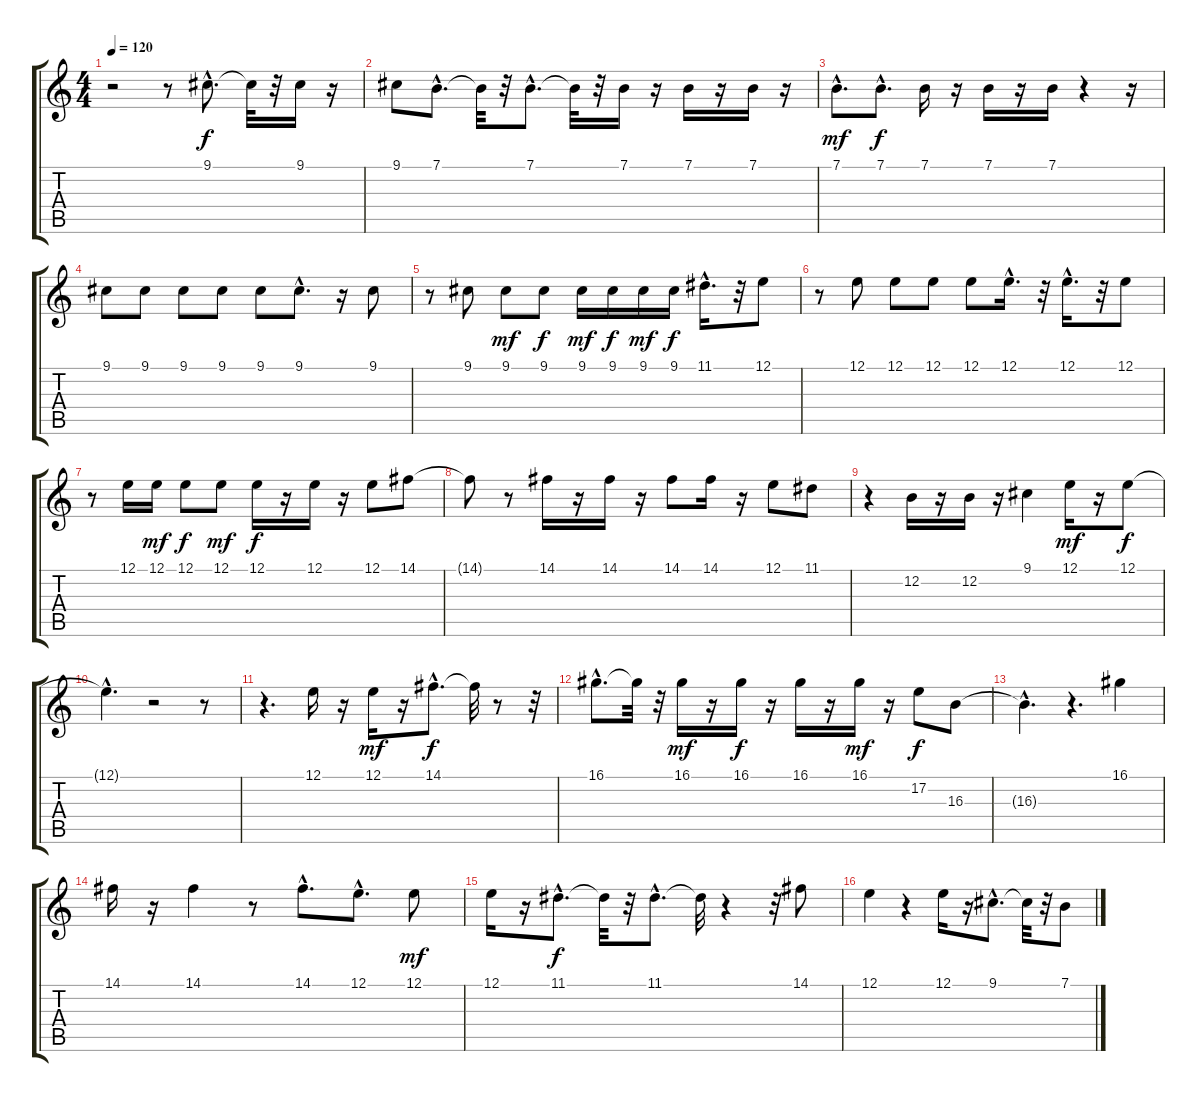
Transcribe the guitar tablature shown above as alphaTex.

\track "" {instrument lead1square}
\staff {score tabs}
\tuning (E4 B3 G3 D3 A2 E2) {hide}
\ts (4 4)
\tempo 120
\clef g2
\ks c
r.2{dy f} r.8 9.1{hac}.8{d} 9.1{t}.32 r.32 9.1.16 r.16 |
9.1.8 7.1{hac}.8{d} 7.1{t}.32 r.32 7.1{hac}.8{d} 7.1{t}.32 r.32 7.1.16 r.16 7.1.16 r.16 7.1.16 r.16 |
7.1{hac}.8{d dy mf} 7.1{hac}.8{d dy f} 7.1.16 r.16 7.1.16 r.16 7.1.16 r.4 r.16 |
9.1.8 9.1.8 9.1.8 9.1.8 9.1.8 9.1{hac}.8{d} r.16 9.1.8 |
r.8 9.1.8 9.1.8{dy mf} 9.1.8{dy f} 9.1.16{dy mf} 9.1.16{dy f} 9.1.16{dy mf} 9.1.16{dy f} 11.1{hac}.16{d} r.32 12.1.8 |
r.8 12.1.8 12.1.8 12.1.8 12.1.8 12.1{hac}.16{d} r.32 12.1{hac}.16{d} r.32 12.1.8 |
r.8 12.1.16 12.1.16{dy mf} 12.1.8{dy f} 12.1.8{dy mf} 12.1.16{dy f} r.16 12.1.16 r.16 12.1.8 14.1.8 |
14.1{t}.8 r.8 14.1.16 r.16 14.1.16 r.16 14.1.8 14.1.16 r.16 12.1.8 11.1.8 |
r.4 12.2.16 r.16 12.2.16 r.16 9.1.4 12.1.16{dy mf} r.16 12.1.8{dy f} |
12.1{hac t}.4{d} r.2 r.8 |
r.4{d} 12.1.16 r.16 12.1.16{dy mf} r.16 14.1{hac}.8{d dy f} 14.1{t}.32 r.8 r.32 |
16.1{hac}.8{d} 16.1{t}.32 r.32 16.1.16{dy mf} r.16 16.1.16{dy f} r.16 16.1.16 r.16 16.1.16{dy mf} r.16 17.2.8{dy f} 16.3.8 |
16.3{hac t}.4{d} r.4{d} 16.1.4 |
14.1.16 r.16 14.1.4 r.8 14.1{hac}.8{d} 12.1{hac}.8{d} 12.1.8{dy mf} |
12.1.16 r.16 11.1{hac}.8{d dy f} 11.1{t}.32 r.32 11.1{hac}.8{d} 11.1{t}.32 r.4 r.32 14.1.8 |
12.1.4 r.4 12.1.16 r.16 9.1{hac}.8{d} 9.1{t}.32 r.32 7.1.8
